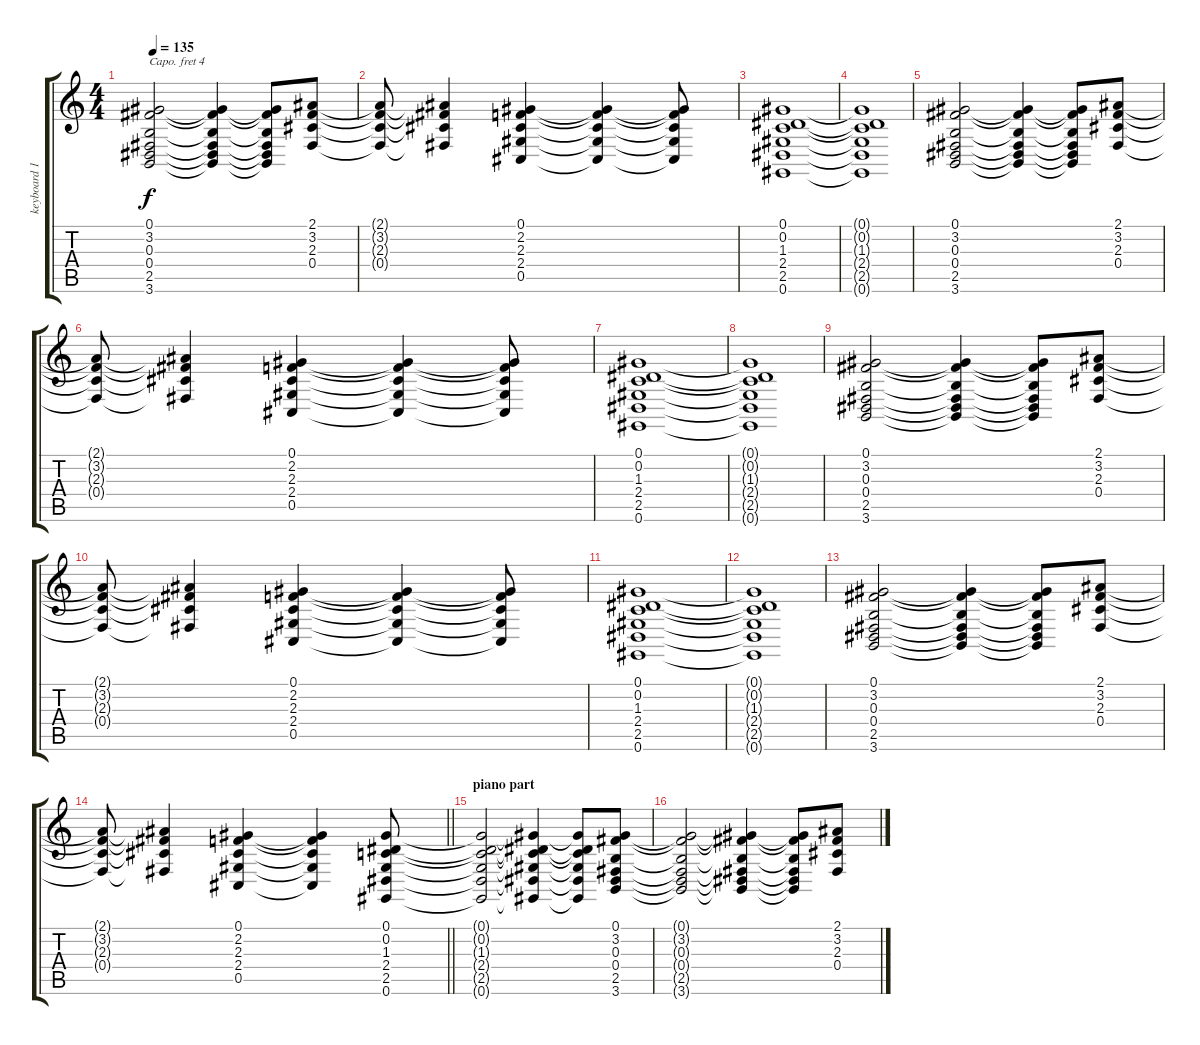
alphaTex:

\track ("keyboard 1" "keyboard 1") {instrument stringensemble1}
\staff {score tabs}
\capo 4
\tuning (E4 B3 G3 D3 A2 E2) {hide}
\ts (4 4)
\tempo 135
\clef g2
\ks c
(0.1 3.2 0.3 0.4 2.5 3.6).2{dy f} (0.1{t} 3.2{t} 0.3{t} 0.4{t} 2.5{t} 3.6{t}).4 (0.1{t} 3.2{t} 0.3{t} 0.4{t} 2.5{t} 3.6{t}).8 (2.1 3.2 2.3 0.4).8 |
(2.1{t} 3.2{t} 2.3{t} 0.4{t}).8 (2.1{t} 3.2{t} 2.3{t} 0.4{t}).4 (0.1 2.2 2.3 2.4 0.5).4 (0.1{t} 2.2{t} 2.3{t} 2.4{t} 0.5{t}).4 (0.1{t} 2.2{t} 2.3{t} 2.4{t} 0.5{t}).8 |
(0.1 0.2 1.3 2.4 2.5 0.6).1 |
(0.1{t} 0.2{t} 1.3{t} 2.4{t} 2.5{t} 0.6{t}).1 |
(0.1 3.2 0.3 0.4 2.5 3.6).2 (0.1{t} 3.2{t} 0.3{t} 0.4{t} 2.5{t} 3.6{t}).4 (0.1{t} 3.2{t} 0.3{t} 0.4{t} 2.5{t} 3.6{t}).8 (2.1 3.2 2.3 0.4).8 |
(2.1{t} 3.2{t} 2.3{t} 0.4{t}).8 (2.1{t} 3.2{t} 2.3{t} 0.4{t}).4 (0.1 2.2 2.3 2.4 0.5).4 (0.1{t} 2.2{t} 2.3{t} 2.4{t} 0.5{t}).4 (0.1{t} 2.2{t} 2.3{t} 2.4{t} 0.5{t}).8 |
(0.1 0.2 1.3 2.4 2.5 0.6).1 |
(0.1{t} 0.2{t} 1.3{t} 2.4{t} 2.5{t} 0.6{t}).1 |
(0.1 3.2 0.3 0.4 2.5 3.6).2 (0.1{t} 3.2{t} 0.3{t} 0.4{t} 2.5{t} 3.6{t}).4 (0.1{t} 3.2{t} 0.3{t} 0.4{t} 2.5{t} 3.6{t}).8 (2.1 3.2 2.3 0.4).8 |
(2.1{t} 3.2{t} 2.3{t} 0.4{t}).8 (2.1{t} 3.2{t} 2.3{t} 0.4{t}).4 (0.1 2.2 2.3 2.4 0.5).4 (0.1{t} 2.2{t} 2.3{t} 2.4{t} 0.5{t}).4 (0.1{t} 2.2{t} 2.3{t} 2.4{t} 0.5{t}).8 |
(0.1 0.2 1.3 2.4 2.5 0.6).1 |
(0.1{t} 0.2{t} 1.3{t} 2.4{t} 2.5{t} 0.6{t}).1 |
(0.1 3.2 0.3 0.4 2.5 3.6).2 (0.1{t} 3.2{t} 0.3{t} 0.4{t} 2.5{t} 3.6{t}).4 (0.1{t} 3.2{t} 0.3{t} 0.4{t} 2.5{t} 3.6{t}).8 (2.1 3.2 2.3 0.4).8 |
\barLineRight lightlight
(2.1{t} 3.2{t} 2.3{t} 0.4{t}).8 (2.1{t} 3.2{t} 2.3{t} 0.4{t}).4 (0.1 2.2 2.3 2.4 0.5).4{volume 10} (0.1{t} 2.2{t} 2.3{t} 2.4{t} 0.5{t}).4 (0.1 0.2 1.3 2.4 2.5 0.6).8 |
\section ("" "piano part ")
(0.1{t} 0.2{t} 1.3{t} 2.4{t} 2.5{t} 0.6{t}).2 (0.1{t} 0.2{t} 1.3{t} 2.4{t} 2.5{t} 0.6{t}).4 (0.1{t} 0.2{t} 1.3{t} 2.4{t} 2.5{t} 0.6{t}).8 (0.1 3.2 0.3 0.4 2.5 3.6).8 |
(0.1{t} 3.2{t} 0.3{t} 0.4{t} 2.5{t} 3.6{t}).2 (0.1{t} 3.2{t} 0.3{t} 0.4{t} 2.5{t} 3.6{t}).4 (0.1{t} 3.2{t} 0.3{t} 0.4{t} 2.5{t} 3.6{t}).8 (2.1 3.2 2.3 0.4).8
